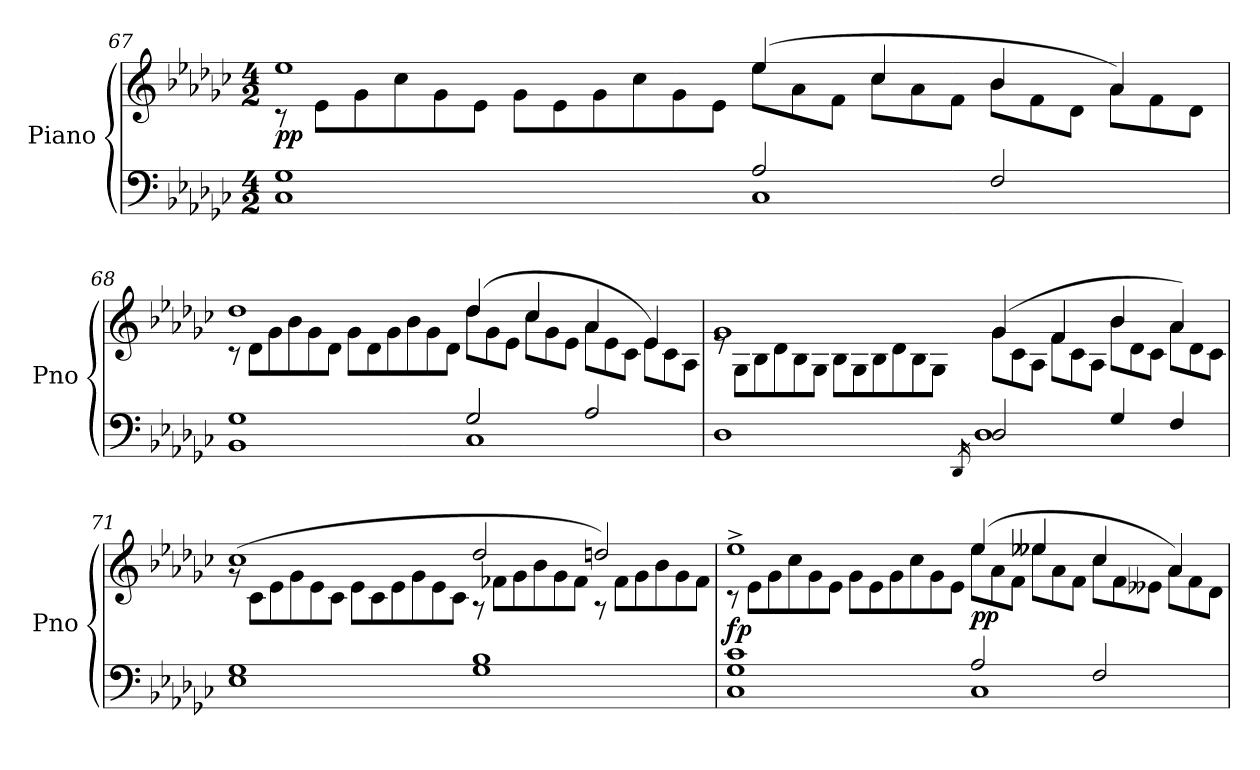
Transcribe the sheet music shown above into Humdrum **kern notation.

**kern	**kern	**dynam
*part1	*part1	*part1
*staff2	*staff1	*staff1/2
*I"Piano	*	*
*I'Pno	*	*
!!LO:LB:g=z
*clefF4	*clefG2	*
*k[b-e-a-d-g-c-]	*k[b-e-a-d-g-c-]	*
*M4/2	*M4/2	*
=67	=67	=67
*^	*^	*
*	*	*	*Xtuplet	*
!	!	!	!	!LO:DY:b
1C- 1G-	1ryy	1ee-	12r	pp
.	.	.	12e-\L	.
.	.	.	12g-\	.
.	.	.	12cc-\	.
.	.	.	12g-\	.
.	.	.	12e-\J	.
.	.	.	12g-\L	.
.	.	.	12e-\	.
.	.	.	12g-\	.
.	.	.	12cc-\	.
.	.	.	12g-\	.
.	.	.	12e-\J	.
2A-/	1C-	(>4ee-/	12ee-\L	.
.	.	.	12a-\	.
.	.	.	12f\J	.
.	.	4cc-/	12cc-\L	.
.	.	.	12a-\	.
.	.	.	12f\J	.
2F/	.	4b-/	12b-\L	.
.	.	.	12f\	.
.	.	.	12d-\J	.
.	.	4a-/)	12a-\L	.
.	.	.	12f\	.
.	.	.	12d-\J	.
=68	=68	=68	=68	=68
1BB- 1G-	1ryy	1dd-	12r	.
.	.	.	12d-\L	.
.	.	.	12g-\	.
.	.	.	12b-\	.
.	.	.	12g-\	.
.	.	.	12d-\J	.
!	!	!	!	!LO:DY:b
.	.	.	12g-\L	other-dynamics
.	.	.	12d-\	.
.	.	.	12g-\	.
.	.	.	12b-\	.
.	.	.	12g-\	.
.	.	.	12d-\J	.
2G-/	1C-	(>4dd-/	12dd-\L	.
.	.	.	12g-\	.
.	.	.	12e-\J	.
.	.	4cc-/	12cc-\L	.
.	.	.	12g-\	.
.	.	.	12e-\J	.
2A-/	.	4a-/	12a-\L	.
.	.	.	12e-\	.
.	.	.	12c-\J	.
.	.	4e-/)	12e-\L	.
.	.	.	12c-\	.
.	.	.	12A-\J	.
*v	*v	*	*	*
!!LO:PB:g=z	!!
=69	=69	=69	=69
1D-	1g-	12re	.
.	.	12G-\L	.
.	.	12B-\	.
.	.	12d-\	.
.	.	12B-\	.
.	.	12G-\J	.
.	.	12B-\L	.
.	.	12G-\	.
.	.	12B-\	.
.	.	12d-\	.
.	.	12B-\	.
.	.	12G-\J	.
!!LO:LB:g=z	!!
=70-	=70-	=70-	=70-
16qDD-/	.	.	.
*^	*	*	*
2D-/	1D-	(>4g-/	12g-\L	.
.	.	.	12c-\	.
.	.	.	12A-\J	.
.	.	4f/	12f\L	.
.	.	.	12c-\	.
.	.	.	12A-\J	.
4G-</	.	4b-/	12b-\L	.
.	.	.	12d-\	.
.	.	.	12c-\J	.
4F</	.	4a-/)	12a-\L	.
.	.	.	12d-\	.
.	.	.	12c-\J	.
*v	*v	*	*	*
=71	=71	=71	=71
!	!	!	!LO:DY:a=2
1E-<< 1G-<<	(>1cc-	12rg	other-dynamics
.	.	12c-\L	.
.	.	12e-\	.
.	.	12g-\	.
.	.	12e-\	.
.	.	12c-\J	.
.	.	12e-\L	.
.	.	12c-\	.
.	.	12e-\	.
.	.	12g-\	.
.	.	12e-\	.
.	.	12c-\J	.
1G-<< 1B-<<	2dd-/	12r	.
.	.	12f-X\L	.
.	.	12g-\	.
.	.	12b-\	.
.	.	12g-\	.
.	.	12f-\J	.
.	2ddn/)	12r	.
.	.	12f-\L	.
.	.	12g-\	.
.	.	12b-\	.
.	.	12g-\	.
.	.	12f-\J	.
!!LO:LB:g=z	!!
=72	=72	=72	=72
*^	*	*	*
!	!	!	!	!LO:DY:b
1C- 1G- 1c-	1ryy	1ee-^	12r	fp
.	.	.	12e-\L	.
.	.	.	12g-\	.
.	.	.	12cc-\	.
.	.	.	12g-\	.
.	.	.	12e-\J	.
.	.	.	12g-\L	.
.	.	.	12e-\	.
.	.	.	12g-\	.
.	.	.	12cc-\	.
.	.	.	12g-\	.
.	.	.	12e-\J	.
!	!	!	!	!LO:DY:b
2A-/	1C-	(>4ee-/	12ee-\L	pp
.	.	.	12a-\	.
.	.	.	12f\J	.
.	.	4ee--X/	12ee--\L	.
.	.	.	12a-\	.
.	.	.	12f\J	.
2F/	.	4cc-/	12cc-\L	.
.	.	.	12f\	.
.	.	.	12e--X\J	.
.	.	4a-/)	12a-\L	.
.	.	.	12f\	.
.	.	.	12d-\J	.
*v	*v	*	*	*
*	*v	*v	*
=	=	=
*-	*-	*-
